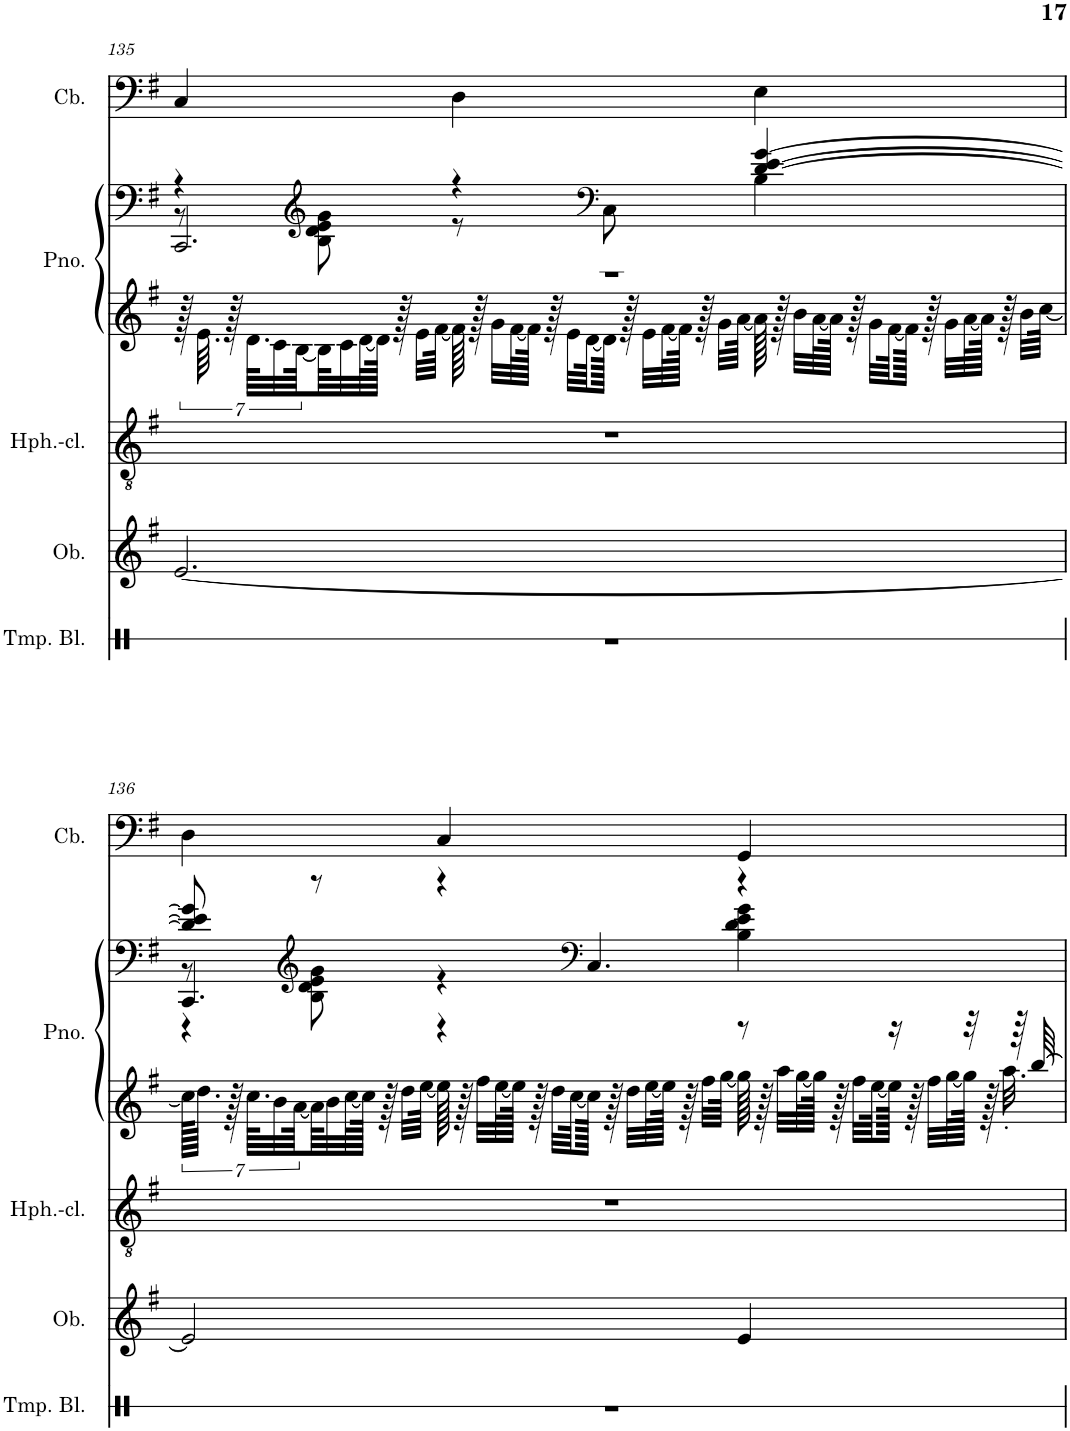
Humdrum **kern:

**kern	**kern	**kern	**kern	**kern	**kern
*part5	*part4	*part3	*part2	*part2	*part1
*staff6	*staff5	*staff4	*staff3	*staff2	*staff1
*I"Temple Blocks, count	*I"Oboe, melody	*I"Heckelphone-clarinet, brass section	*I"Piano, comp piano	*	*I"Contrabass, bass
*I'Tmp. Bl.	*I'Ob.	*I'Hph.-cl.	*I'Pno.	*	*I'Cb.
!!LO:PB:g=z
*clefX	*clefG2	*clefGv2	*clefG2	*clefG2	*clefF4
*	*	*	*	*	*Trd7c12
*k[]	*k[f#]	*k[f#]	*k[f#]	*k[f#]	*k[f#]
*M3/4	*M3/4	*M3/4	*M3/4	*M3/4	*M3/4
=135	=135	=135	=135	=135	=135
*	*	*	*^	*^	*
*	*	*	*	*	*	*^	*
2.r	[2.e/	2.r	2.r	112r	4r	8r	2.CC/	4C/
.	.	.	.	56.e\	.	.	.	.
.	.	.	.	112r	.	.	.	.
.	.	.	.	56.d\KLLL	.	.	.	.
.	.	.	.	28c\	.	.	.	.
.	.	.	.	[56B\L	.	.	.	.
*	*	*	*	*	*clefG2	*	*	*
.	.	.	.	64B\J]	.	8B\ 8d\ 8e\ 8g\	.	.
.	.	.	.	32c\	.	.	.	.
.	.	.	.	[64d\L	.	.	.	.
.	.	.	.	128d\JJJJk]	.	.	.	.
.	.	.	.	128r	.	.	.	.
.	.	.	.	32e\LLL	.	.	.	.
.	.	.	.	[64f#\JJJk	.	.	.	.
.	.	.	.	128f#\]	4r	8r	.	4D\
.	.	.	.	128r	.	.	.	.
.	.	.	.	32g\LLL	.	.	.	.
.	.	.	.	[64f#\L	.	.	.	.
.	.	.	.	128f#\JJJJk]	.	.	.	.
.	.	.	.	128r	.	.	.	.
.	.	.	.	32e\LLL	.	.	.	.
.	.	.	.	[64d\L	.	.	.	.
*	*	*	*	*	*clefF4	*	*	*
.	.	.	.	128d\JJJJk]	.	8C\	.	.
.	.	.	.	128r	.	.	.	.
.	.	.	.	32e\LLL	.	.	.	.
.	.	.	.	[64f#\L	.	.	.	.
.	.	.	.	128f#\JJJJk]	.	.	.	.
.	.	.	.	128r	.	.	.	.
.	.	.	.	32g\LLL	.	.	.	.
.	.	.	.	[64a\JJJk	.	.	.	.
.	.	.	.	128a\]	[4d/ [4e/ [4g/	4B\	.	4E\
.	.	.	.	128r	.	.	.	.
.	.	.	.	32b\LLL	.	.	.	.
.	.	.	.	[64a\L	.	.	.	.
.	.	.	.	128a\JJJJk]	.	.	.	.
.	.	.	.	128r	.	.	.	.
.	.	.	.	32g\LLL	.	.	.	.
.	.	.	.	[64f#\L	.	.	.	.
.	.	.	.	128f#\JJJJk]	.	.	.	.
.	.	.	.	128r	.	.	.	.
.	.	.	.	32g\LLL	.	.	.	.
.	.	.	.	[64a\L	.	.	.	.
.	.	.	.	128a\JJJJk]	.	.	.	.
.	.	.	.	128r	.	.	.	.
.	.	.	.	32b\LLL	.	.	.	.
.	.	.	.	[64cc\JJJk	.	.	.	.
!!LO:LB:g=z
=136	=136	=136	=136	=136	=136	=136	=136	=136
2.r	2e/]	2.r	4r	112cc\KLLLL]	8d/] 8e/] 8g/]	8r	4.CC/	4D\
.	.	.	.	56.dd\JJJJ	.	.	.	.
.	.	.	.	112r	.	.	.	.
.	.	.	.	56.cc\KLLL	.	.	.	.
.	.	.	.	28b\	.	.	.	.
.	.	.	.	[56a\L	.	.	.	.
*	*	*	*	*	*clefG2	*	*	*
.	.	.	.	64a\J]	8r	8B\ 8d\ 8e\ 8g\	.	.
.	.	.	.	32b\	.	.	.	.
.	.	.	.	[64cc\L	.	.	.	.
.	.	.	.	128cc\JJJJk]	.	.	.	.
.	.	.	.	128r	.	.	.	.
.	.	.	.	32dd\LLL	.	.	.	.
.	.	.	.	[64ee\JJJk	.	.	.	.
.	.	.	4r	128ee\]	4r	4r	.	4C/
.	.	.	.	128r	.	.	.	.
.	.	.	.	32ff#\LLL	.	.	.	.
.	.	.	.	[64ee\L	.	.	.	.
.	.	.	.	128ee\JJJJk]	.	.	.	.
.	.	.	.	128r	.	.	.	.
.	.	.	.	32dd\LLL	.	.	.	.
.	.	.	.	[64cc\L	.	.	.	.
*	*	*	*	*	*clefF4	*	*	*
.	.	.	.	128cc\JJJJk]	.	.	4.C/	.
.	.	.	.	128r	.	.	.	.
.	.	.	.	32dd\LLL	.	.	.	.
.	.	.	.	[64ee\L	.	.	.	.
.	.	.	.	128ee\JJJJk]	.	.	.	.
.	.	.	.	128r	.	.	.	.
.	.	.	.	32ff#\LLL	.	.	.	.
.	.	.	.	[64gg\JJJk	.	.	.	.
.	4e/	.	8r	128gg\]	4r	4B\ 4d\ 4e\ 4g\	.	4GG/
.	.	.	.	128r	.	.	.	.
.	.	.	.	32aa\LLL	.	.	.	.
.	.	.	.	[64gg\L	.	.	.	.
.	.	.	.	128gg\JJJJk]	.	.	.	.
.	.	.	.	128r	.	.	.	.
.	.	.	.	32ff#\LLL	.	.	.	.
.	.	.	.	[64ee\L	.	.	.	.
.	.	.	16r	128ee\JJJJk]	.	.	.	.
.	.	.	.	128r	.	.	.	.
.	.	.	.	32ff#\LLL	.	.	.	.
.	.	.	.	[64gg\L	.	.	.	.
.	.	.	32r	128gg\JJJJk]	.	.	.	.
.	.	.	.	128r	.	.	.	.
.	.	.	.	32.aa'\	.	.	.	.
.	.	.	64r	.	.	.	.	.
.	.	.	[64bb/	.	.	.	.	.
*	*	*	*v	*v	*	*	*	*
*	*	*	*	*v	*v	*v	*
=	=	=	=	=	=
*-	*-	*-	*-	*-	*-
